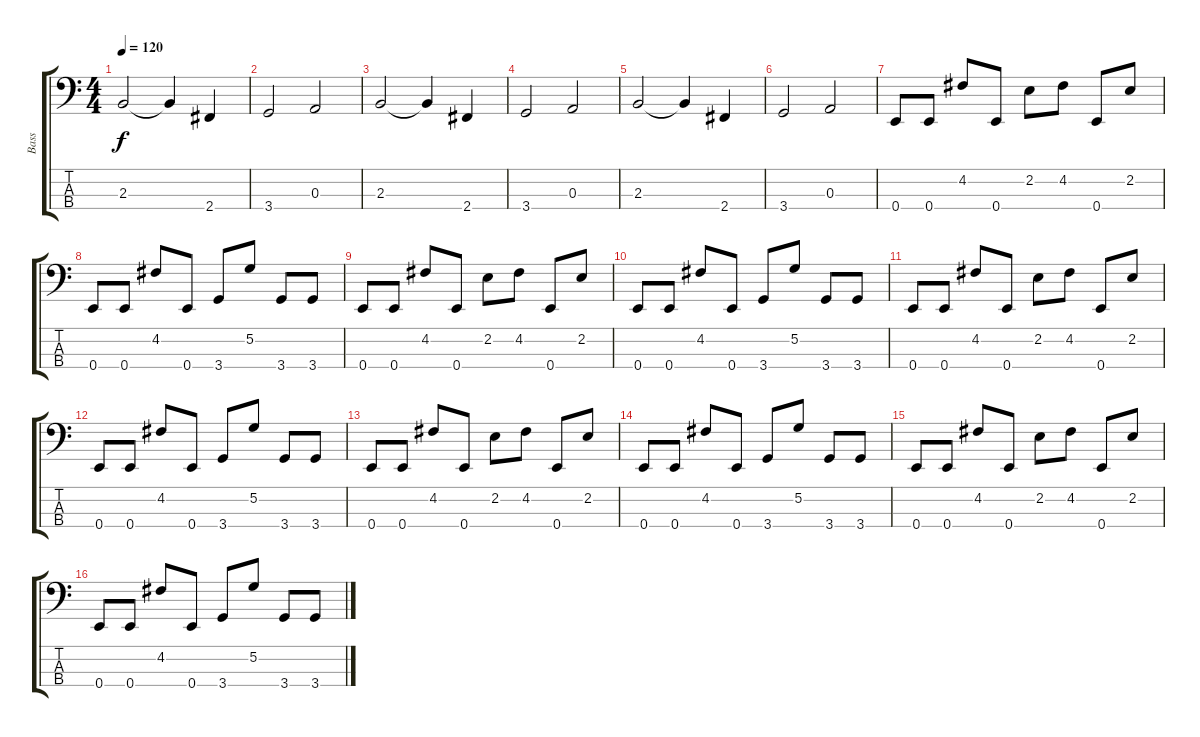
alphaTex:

\track ("Bass" "Bass") {instrument electricbassfinger}
\staff {score tabs}
\tuning (G2 D2 A1 E1) {hide}
\ts (4 4)
\tempo 120
\clef f4
\ks c
2.3.2{dy f} 2.3{t}.4 2.4.4 |
3.4.2 0.3.2 |
2.3.2 2.3{t}.4 2.4.4 |
3.4.2 0.3.2 |
2.3.2 2.3{t}.4 2.4.4 |
3.4.2 0.3.2 |
0.4.8{instrument slapbass1} 0.4.8 4.2.8 0.4.8 2.2.8 4.2.8 0.4.8 2.2.8 |
0.4.8 0.4.8 4.2.8 0.4.8 3.4.8 5.2.8 3.4.8 3.4.8 |
0.4.8{instrument slapbass1} 0.4.8 4.2.8 0.4.8 2.2.8 4.2.8 0.4.8 2.2.8 |
0.4.8 0.4.8 4.2.8 0.4.8 3.4.8 5.2.8 3.4.8 3.4.8 |
0.4.8{instrument slapbass1} 0.4.8 4.2.8 0.4.8 2.2.8 4.2.8 0.4.8 2.2.8 |
0.4.8 0.4.8 4.2.8 0.4.8 3.4.8 5.2.8 3.4.8 3.4.8 |
0.4.8{instrument slapbass1} 0.4.8 4.2.8 0.4.8 2.2.8 4.2.8 0.4.8 2.2.8 |
0.4.8 0.4.8 4.2.8 0.4.8 3.4.8 5.2.8 3.4.8 3.4.8 |
0.4.8{instrument slapbass1} 0.4.8 4.2.8 0.4.8 2.2.8 4.2.8 0.4.8 2.2.8 |
0.4.8 0.4.8 4.2.8 0.4.8 3.4.8 5.2.8 3.4.8 3.4.8
